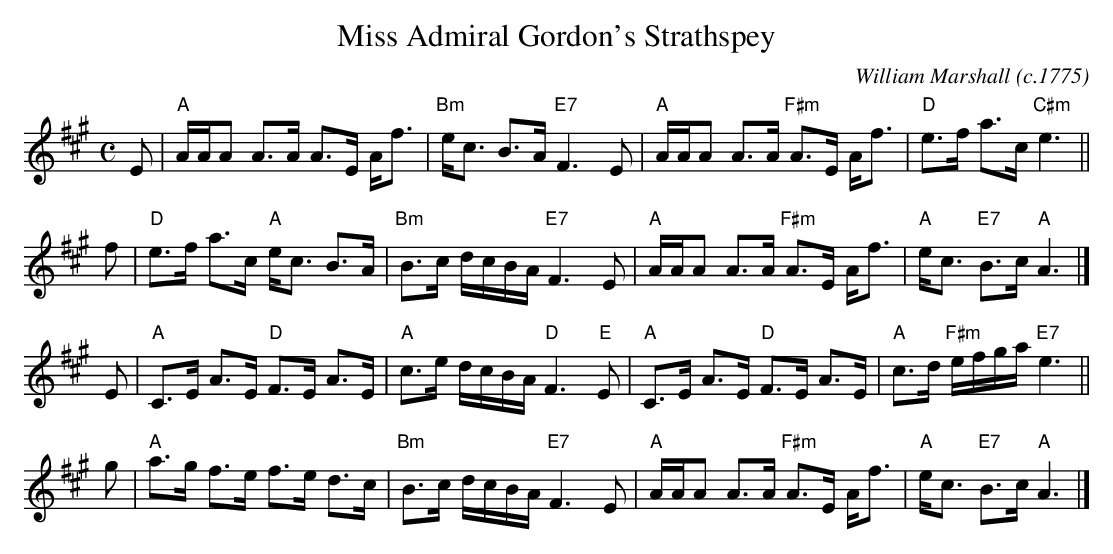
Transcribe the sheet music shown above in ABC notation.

X:1
T: Miss Admiral Gordon's Strathspey
C: William Marshall (c.1775)
M: C
L: 1/16
K: A
E2 \
| "A"AAA2 A3A      A3E Af3 | "Bm"ec3     B3A  "E7"F6 E2 \
| "A"AAA2 A3A "F#m"A3E Af3 |  "D"e3f     a3c "C#m"e6 ||
f2  \
| "D"e3f  a3c   "A"ec3 B3A | "Bm"B3c     dcBA "E7"F6 E2 \
| "A"AAA2 A3A "F#m"A3E Af3 |  "A"ec3 "E7"B3c   "A"A6   |]
E2 \
| "A"C3E  A3E   "D"F3E A3E |  "A"c3e      dcBA  "D"F6 "E"E2 \
| "A"C3E  A3E   "D"F3E A3E |  "A"c3d "F#m"efga "E7"e6 ||
g2 \
| "A"a3g  f3e      f3e d3c | "Bm"B3c      dcBA "E7"F6 E2 \
| "A"AAA2 A3A "F#m"A3E Af3 |  "A"ec3  "E7"B3c   "A"A6 |]
